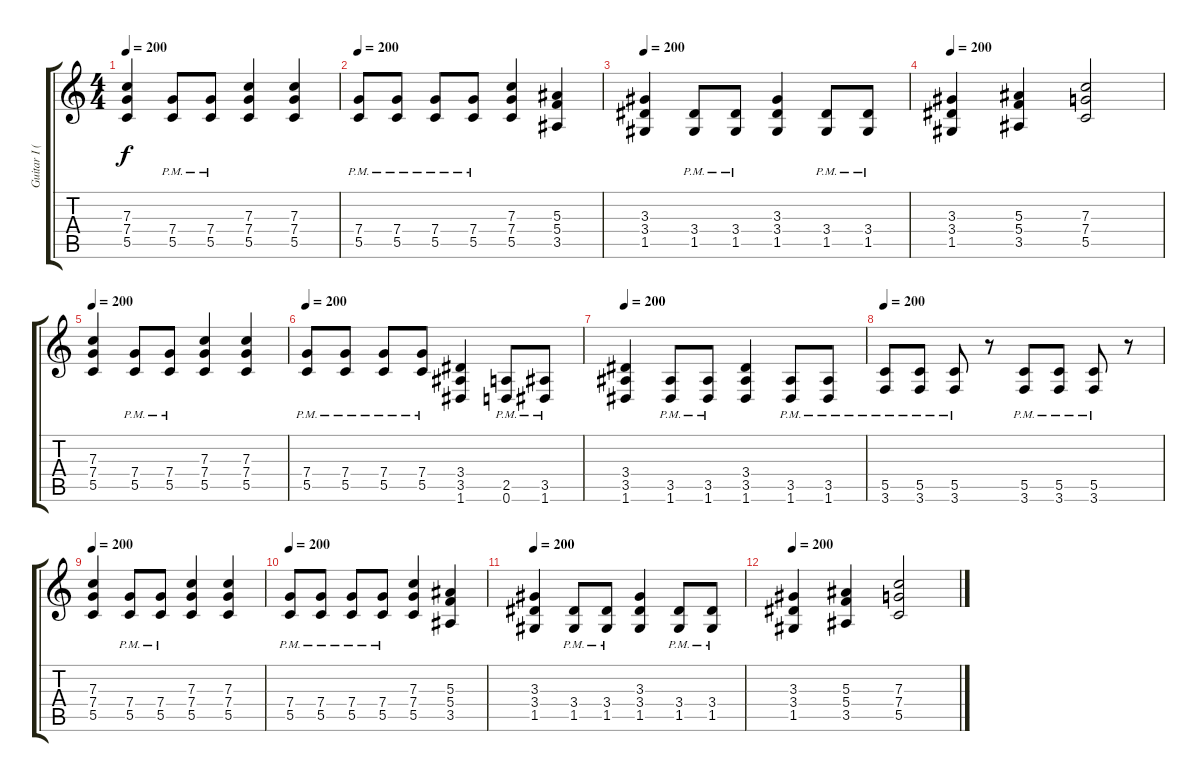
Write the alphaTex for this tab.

\track ("Guitar I (Left)" "Guitar I (") {instrument distortionguitar}
\staff {score tabs}
\tuning (D4 A3 F3 C3 G2 D2) {hide}
\ts (4 4)
\tempo 200
\clef g2
\ks c
(7.3 7.4 5.5).4{dy f} (7.4{pm} 5.5{pm}).8 (7.4{pm} 5.5{pm}).8 (7.3 7.4 5.5).4 (7.3 7.4 5.5).4 |
\tempo 200
(7.4{pm} 5.5{pm}).8 (7.4{pm} 5.5{pm}).8 (7.4{pm} 5.5{pm}).8 (7.4{pm} 5.5{pm}).8 (7.3 7.4 5.5).4 (5.3 5.4 3.5).4 |
\tempo 200
(3.3 3.4 1.5).4 (3.4{pm} 1.5{pm}).8 (3.4{pm} 1.5{pm}).8 (3.3 3.4 1.5).4 (3.4{pm} 1.5{pm}).8 (3.4{pm} 1.5{pm}).8 |
\tempo 200
(3.3 3.4 1.5).4 (5.3 5.4 3.5).4 (7.3 7.4 5.5).2 |
\tempo 200
(7.3 7.4 5.5).4 (7.4{pm} 5.5{pm}).8 (7.4{pm} 5.5{pm}).8 (7.3 7.4 5.5).4 (7.3 7.4 5.5).4 |
\tempo 200
(7.4{pm} 5.5{pm}).8 (7.4{pm} 5.5{pm}).8 (7.4{pm} 5.5{pm}).8 (7.4{pm} 5.5{pm}).8 (3.4 3.5 1.6).4 (2.5{pm} 0.6{pm}).8 (3.5{pm} 1.6{pm}).8 |
\tempo 200
(3.4 3.5 1.6).4 (3.5{pm} 1.6{pm}).8 (3.5{pm} 1.6{pm}).8 (3.4 3.5 1.6).4 (3.5{pm} 1.6{pm}).8 (3.5{pm} 1.6{pm}).8 |
\tempo 200
(5.5{pm} 3.6{pm}).8 (5.5{pm} 3.6{pm}).8 (5.5{pm} 3.6{pm}).8 r.8 (5.5{pm} 3.6{pm}).8 (5.5{pm} 3.6{pm}).8 (5.5{pm} 3.6{pm}).8 r.8 |
\tempo 200
(7.3 7.4 5.5).4 (7.4{pm} 5.5{pm}).8 (7.4{pm} 5.5{pm}).8 (7.3 7.4 5.5).4 (7.3 7.4 5.5).4 |
\tempo 200
(7.4{pm} 5.5{pm}).8 (7.4{pm} 5.5{pm}).8 (7.4{pm} 5.5{pm}).8 (7.4{pm} 5.5{pm}).8 (7.3 7.4 5.5).4 (5.3 5.4 3.5).4 |
\tempo 200
(3.3 3.4 1.5).4 (3.4{pm} 1.5{pm}).8 (3.4{pm} 1.5{pm}).8 (3.3 3.4 1.5).4 (3.4{pm} 1.5{pm}).8 (3.4{pm} 1.5{pm}).8 |
\tempo 200
(3.3 3.4 1.5).4 (5.3 5.4 3.5).4 (7.3 7.4 5.5).2
